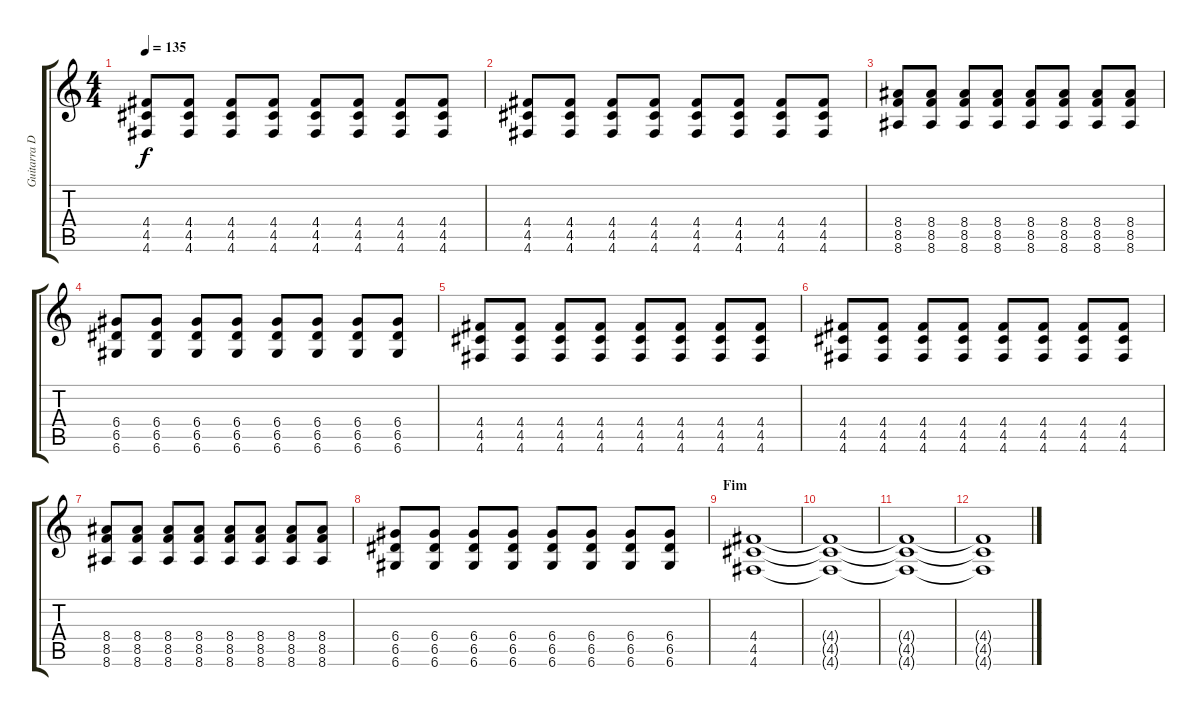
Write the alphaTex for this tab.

\track ("Guitarra Distorção | Edu" "Guitarra D") {instrument distortionguitar}
\staff {score tabs}
\tuning (E4 B3 G3 D3 A2 D2) {hide}
\ts (4 4)
\tempo 135
\clef g2
\ks c
(4.4 4.5 4.6).8{dy f} (4.4 4.5 4.6).8 (4.4 4.5 4.6).8 (4.4 4.5 4.6).8 (4.4 4.5 4.6).8 (4.4 4.5 4.6).8 (4.4 4.5 4.6).8 (4.4 4.5 4.6).8 |
(4.4 4.5 4.6).8 (4.4 4.5 4.6).8 (4.4 4.5 4.6).8 (4.4 4.5 4.6).8 (4.4 4.5 4.6).8 (4.4 4.5 4.6).8 (4.4 4.5 4.6).8 (4.4 4.5 4.6).8 |
(8.4 8.5 8.6).8 (8.4 8.5 8.6).8 (8.4 8.5 8.6).8 (8.4 8.5 8.6).8 (8.4 8.5 8.6).8 (8.4 8.5 8.6).8 (8.4 8.5 8.6).8 (8.4 8.5 8.6).8 |
(6.4 6.5 6.6).8 (6.4 6.5 6.6).8 (6.4 6.5 6.6).8 (6.4 6.5 6.6).8 (6.4 6.5 6.6).8 (6.4 6.5 6.6).8 (6.4 6.5 6.6).8 (6.4 6.5 6.6).8 |
(4.4 4.5 4.6).8 (4.4 4.5 4.6).8 (4.4 4.5 4.6).8 (4.4 4.5 4.6).8 (4.4 4.5 4.6).8 (4.4 4.5 4.6).8 (4.4 4.5 4.6).8 (4.4 4.5 4.6).8 |
(4.4 4.5 4.6).8 (4.4 4.5 4.6).8 (4.4 4.5 4.6).8 (4.4 4.5 4.6).8 (4.4 4.5 4.6).8 (4.4 4.5 4.6).8 (4.4 4.5 4.6).8 (4.4 4.5 4.6).8 |
(8.4 8.5 8.6).8 (8.4 8.5 8.6).8 (8.4 8.5 8.6).8 (8.4 8.5 8.6).8 (8.4 8.5 8.6).8 (8.4 8.5 8.6).8 (8.4 8.5 8.6).8 (8.4 8.5 8.6).8 |
(6.4 6.5 6.6).8 (6.4 6.5 6.6).8 (6.4 6.5 6.6).8 (6.4 6.5 6.6).8 (6.4 6.5 6.6).8 (6.4 6.5 6.6).8 (6.4 6.5 6.6).8 (6.4 6.5 6.6).8 |
\section ("" "Fim")
(4.4 4.5 4.6).1 |
(4.4{t} 4.5{t} 4.6{t}).1 |
(4.4{t} 4.5{t} 4.6{t}).1 |
(4.4{t} 4.5{t} 4.6{t}).1
